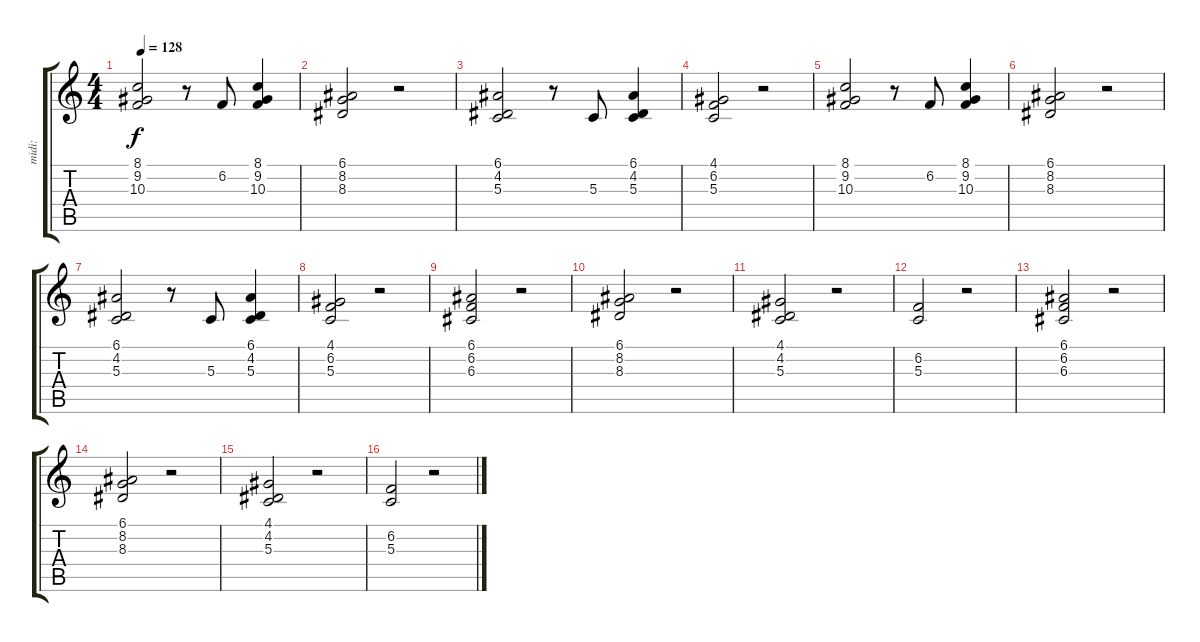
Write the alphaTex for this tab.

\track ("midi:" "midi:") {instrument electricpiano1}
\staff {score tabs}
\tuning (E4 B3 G3 D3 A2 E2) {hide}
\ts (4 4)
\tempo 128
\clef g2
\ks c
(8.1 9.2 10.3).2{dy f} r.8 6.2.8 (8.1 9.2 10.3).4 |
(6.1 8.2 8.3).2 r.2 |
(6.1 4.2 5.3).2 r.8 5.3.8 (6.1 4.2 5.3).4 |
(4.1 6.2 5.3).2 r.2 |
(8.1 9.2 10.3).2 r.8 6.2.8 (8.1 9.2 10.3).4 |
(6.1 8.2 8.3).2 r.2 |
(6.1 4.2 5.3).2 r.8 5.3.8 (6.1 4.2 5.3).4 |
(4.1 6.2 5.3).2 r.2 |
(6.1 6.2 6.3).2 r.2 |
(6.1 8.2 8.3).2 r.2 |
(4.1 4.2 5.3).2 r.2 |
(6.2 5.3).2 r.2 |
(6.1 6.2 6.3).2 r.2 |
(6.1 8.2 8.3).2 r.2 |
(4.1 4.2 5.3).2 r.2 |
(6.2 5.3).2 r.2
